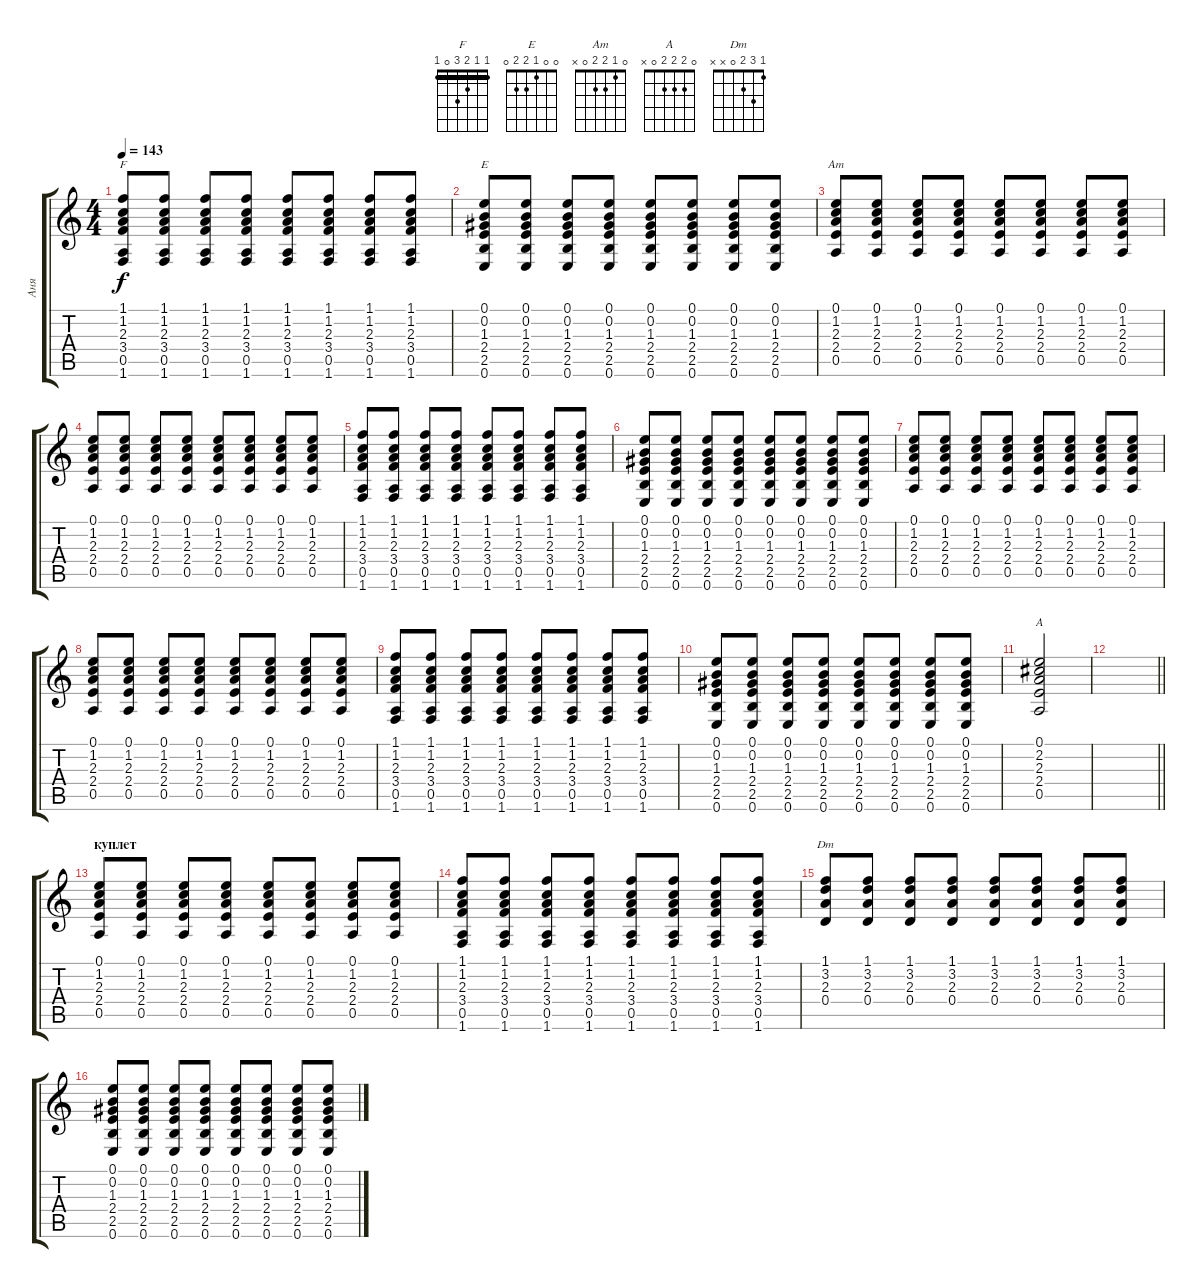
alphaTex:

\track ("Аня" "Аня") {instrument acousticguitarsteel}
\staff {score tabs}
\tuning (E4 B3 G3 D3 A2 E2) {hide}
\chord ("F" 1 1 2 3 0 1) {barre 1}
\chord ("E" 0 0 1 2 2 0)
\chord ("Am" 0 1 2 2 0 x)
\chord ("A" 0 2 2 2 0 x)
\chord ("Dm" 1 3 2 0 x x)
\ts (4 4)
\tempo 143
\clef g2
\ks c
(1.1 1.2 2.3 3.4 0.5 1.6).8{ch "F" dy f} (1.1 1.2 2.3 3.4 0.5 1.6).8 (1.1 1.2 2.3 3.4 0.5 1.6).8 (1.1 1.2 2.3 3.4 0.5 1.6).8 (1.1 1.2 2.3 3.4 0.5 1.6).8 (1.1 1.2 2.3 3.4 0.5 1.6).8 (1.1 1.2 2.3 3.4 0.5 1.6).8 (1.1 1.2 2.3 3.4 0.5 1.6).8 |
(0.1 0.2 1.3 2.4 2.5 0.6).8{ch "E"} (0.1 0.2 1.3 2.4 2.5 0.6).8 (0.1 0.2 1.3 2.4 2.5 0.6).8 (0.1 0.2 1.3 2.4 2.5 0.6).8 (0.1 0.2 1.3 2.4 2.5 0.6).8 (0.1 0.2 1.3 2.4 2.5 0.6).8 (0.1 0.2 1.3 2.4 2.5 0.6).8 (0.1 0.2 1.3 2.4 2.5 0.6).8 |
(0.1 1.2 2.3 2.4 0.5).8{ch "Am"} (0.1 1.2 2.3 2.4 0.5).8 (0.1 1.2 2.3 2.4 0.5).8 (0.1 1.2 2.3 2.4 0.5).8 (0.1 1.2 2.3 2.4 0.5).8 (0.1 1.2 2.3 2.4 0.5).8 (0.1 1.2 2.3 2.4 0.5).8 (0.1 1.2 2.3 2.4 0.5).8 |
(0.1 1.2 2.3 2.4 0.5).8 (0.1 1.2 2.3 2.4 0.5).8 (0.1 1.2 2.3 2.4 0.5).8 (0.1 1.2 2.3 2.4 0.5).8 (0.1 1.2 2.3 2.4 0.5).8 (0.1 1.2 2.3 2.4 0.5).8 (0.1 1.2 2.3 2.4 0.5).8 (0.1 1.2 2.3 2.4 0.5).8 |
(1.1 1.2 2.3 3.4 0.5 1.6).8 (1.1 1.2 2.3 3.4 0.5 1.6).8 (1.1 1.2 2.3 3.4 0.5 1.6).8 (1.1 1.2 2.3 3.4 0.5 1.6).8 (1.1 1.2 2.3 3.4 0.5 1.6).8 (1.1 1.2 2.3 3.4 0.5 1.6).8 (1.1 1.2 2.3 3.4 0.5 1.6).8 (1.1 1.2 2.3 3.4 0.5 1.6).8 |
(0.1 0.2 1.3 2.4 2.5 0.6).8 (0.1 0.2 1.3 2.4 2.5 0.6).8 (0.1 0.2 1.3 2.4 2.5 0.6).8 (0.1 0.2 1.3 2.4 2.5 0.6).8 (0.1 0.2 1.3 2.4 2.5 0.6).8 (0.1 0.2 1.3 2.4 2.5 0.6).8 (0.1 0.2 1.3 2.4 2.5 0.6).8 (0.1 0.2 1.3 2.4 2.5 0.6).8 |
(0.1 1.2 2.3 2.4 0.5).8 (0.1 1.2 2.3 2.4 0.5).8 (0.1 1.2 2.3 2.4 0.5).8 (0.1 1.2 2.3 2.4 0.5).8 (0.1 1.2 2.3 2.4 0.5).8 (0.1 1.2 2.3 2.4 0.5).8 (0.1 1.2 2.3 2.4 0.5).8 (0.1 1.2 2.3 2.4 0.5).8 |
(0.1 1.2 2.3 2.4 0.5).8 (0.1 1.2 2.3 2.4 0.5).8 (0.1 1.2 2.3 2.4 0.5).8 (0.1 1.2 2.3 2.4 0.5).8 (0.1 1.2 2.3 2.4 0.5).8 (0.1 1.2 2.3 2.4 0.5).8 (0.1 1.2 2.3 2.4 0.5).8 (0.1 1.2 2.3 2.4 0.5).8 |
(1.1 1.2 2.3 3.4 0.5 1.6).8 (1.1 1.2 2.3 3.4 0.5 1.6).8 (1.1 1.2 2.3 3.4 0.5 1.6).8 (1.1 1.2 2.3 3.4 0.5 1.6).8 (1.1 1.2 2.3 3.4 0.5 1.6).8 (1.1 1.2 2.3 3.4 0.5 1.6).8 (1.1 1.2 2.3 3.4 0.5 1.6).8 (1.1 1.2 2.3 3.4 0.5 1.6).8 |
(0.1 0.2 1.3 2.4 2.5 0.6).8 (0.1 0.2 1.3 2.4 2.5 0.6).8 (0.1 0.2 1.3 2.4 2.5 0.6).8 (0.1 0.2 1.3 2.4 2.5 0.6).8 (0.1 0.2 1.3 2.4 2.5 0.6).8 (0.1 0.2 1.3 2.4 2.5 0.6).8 (0.1 0.2 1.3 2.4 2.5 0.6).8 (0.1 0.2 1.3 2.4 2.5 0.6).8 |
(0.1 2.2 2.3 2.4 0.5).2{ch "A"} |
\barLineRight lightlight
|
\section ("" "куплет")
(0.1 1.2 2.3 2.4 0.5).8 (0.1 1.2 2.3 2.4 0.5).8 (0.1 1.2 2.3 2.4 0.5).8 (0.1 1.2 2.3 2.4 0.5).8 (0.1 1.2 2.3 2.4 0.5).8 (0.1 1.2 2.3 2.4 0.5).8 (0.1 1.2 2.3 2.4 0.5).8 (0.1 1.2 2.3 2.4 0.5).8 |
(1.1 1.2 2.3 3.4 0.5 1.6).8 (1.1 1.2 2.3 3.4 0.5 1.6).8 (1.1 1.2 2.3 3.4 0.5 1.6).8 (1.1 1.2 2.3 3.4 0.5 1.6).8 (1.1 1.2 2.3 3.4 0.5 1.6).8 (1.1 1.2 2.3 3.4 0.5 1.6).8 (1.1 1.2 2.3 3.4 0.5 1.6).8 (1.1 1.2 2.3 3.4 0.5 1.6).8 |
(1.1 3.2 2.3 0.4).8{ch "Dm"} (1.1 3.2 2.3 0.4).8 (1.1 3.2 2.3 0.4).8 (1.1 3.2 2.3 0.4).8 (1.1 3.2 2.3 0.4).8 (1.1 3.2 2.3 0.4).8 (1.1 3.2 2.3 0.4).8 (1.1 3.2 2.3 0.4).8 |
(0.1 0.2 1.3 2.4 2.5 0.6).8 (0.1 0.2 1.3 2.4 2.5 0.6).8 (0.1 0.2 1.3 2.4 2.5 0.6).8 (0.1 0.2 1.3 2.4 2.5 0.6).8 (0.1 0.2 1.3 2.4 2.5 0.6).8 (0.1 0.2 1.3 2.4 2.5 0.6).8 (0.1 0.2 1.3 2.4 2.5 0.6).8 (0.1 0.2 1.3 2.4 2.5 0.6).8
